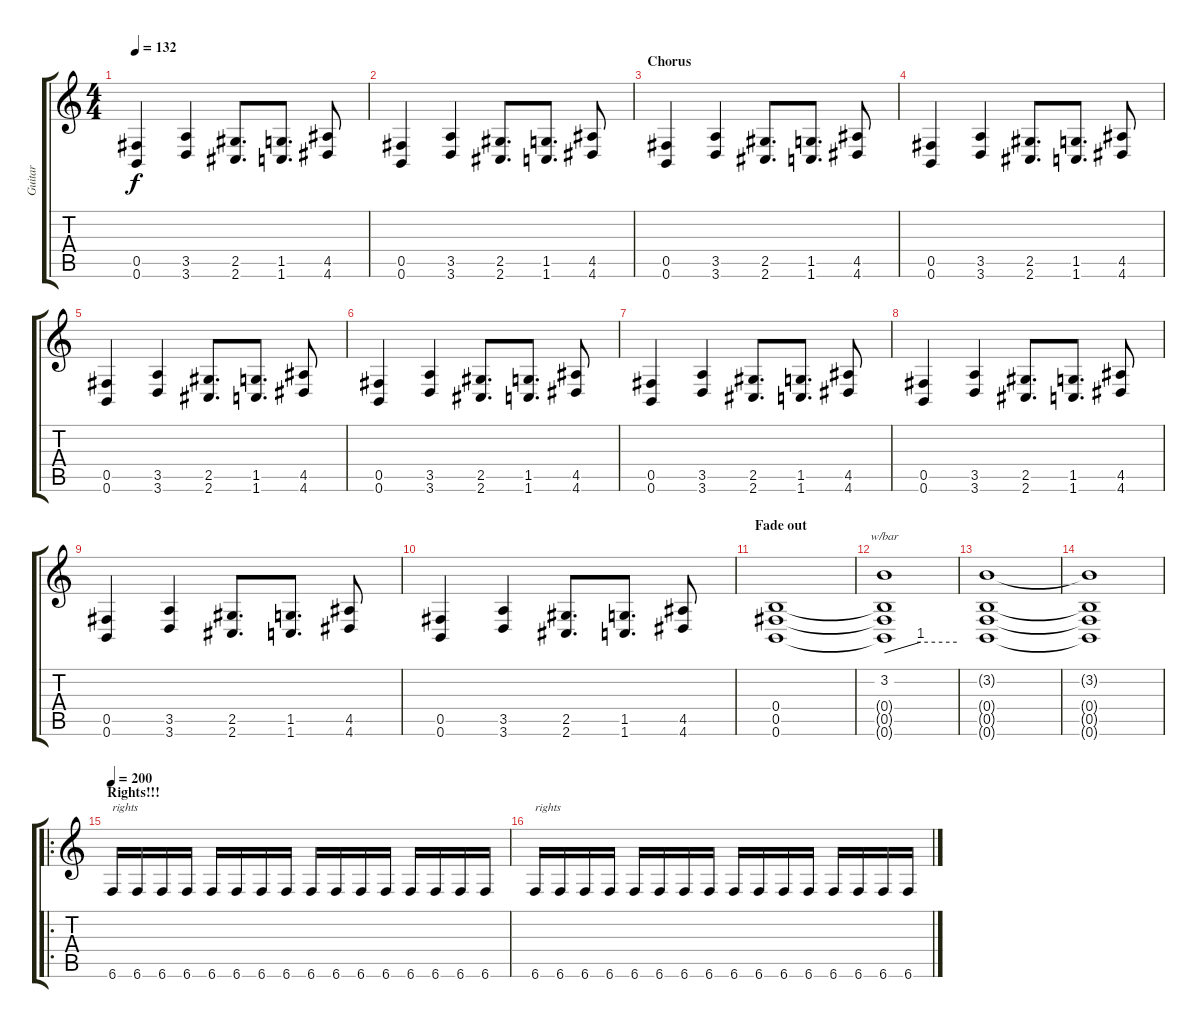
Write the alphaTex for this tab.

\track ("Guitar" "Guitar") {instrument distortionguitar}
\staff {score tabs}
\tuning (Db4 Ab3 E3 B2 Gb2 B1) {hide}
\ts (4 4)
\tempo 132
\clef g2
\ks c
(0.5 0.6).4{dy f} (3.5 3.6).4 (2.5 2.6).8{d} (1.5 1.6).8{d} (4.5 4.6).8 |
(0.5 0.6).4 (3.5 3.6).4 (2.5 2.6).8{d} (1.5 1.6).8{d} (4.5 4.6).8 |
\section ("" "Chorus")
(0.5 0.6).4 (3.5 3.6).4 (2.5 2.6).8{d} (1.5 1.6).8{d} (4.5 4.6).8 |
(0.5 0.6).4 (3.5 3.6).4 (2.5 2.6).8{d} (1.5 1.6).8{d} (4.5 4.6).8 |
(0.5 0.6).4 (3.5 3.6).4 (2.5 2.6).8{d} (1.5 1.6).8{d} (4.5 4.6).8 |
(0.5 0.6).4 (3.5 3.6).4 (2.5 2.6).8{d} (1.5 1.6).8{d} (4.5 4.6).8 |
(0.5 0.6).4 (3.5 3.6).4 (2.5 2.6).8{d} (1.5 1.6).8{d} (4.5 4.6).8 |
(0.5 0.6).4 (3.5 3.6).4 (2.5 2.6).8{d} (1.5 1.6).8{d} (4.5 4.6).8 |
(0.5 0.6).4 (3.5 3.6).4 (2.5 2.6).8{d} (1.5 1.6).8{d} (4.5 4.6).8 |
(0.5 0.6).4 (3.5 3.6).4 (2.5 2.6).8{d} (1.5 1.6).8{d} (4.5 4.6).8 |
\section ("" "Fade out")
(0.4 0.5 0.6).1 |
(3.2 0.4{t} 0.5{t} 0.6{t}).1{tbe (custom default 0 0 30 4 60 4)} |
(3.2{t} 0.4{t} 0.5{t} 0.6{t}).1 |
(3.2{t} 0.4{t} 0.5{t} 0.6{t}).1 |
\ro
\section ("" "Rights!!!")
\tempo 200
6.6.16{txt "rights"} 6.6.16 6.6.16 6.6.16 6.6.16 6.6.16 6.6.16 6.6.16 6.6.16 6.6.16 6.6.16 6.6.16 6.6.16 6.6.16 6.6.16 6.6.16 |
6.6.16{txt "rights"} 6.6.16 6.6.16 6.6.16 6.6.16 6.6.16 6.6.16 6.6.16 6.6.16 6.6.16 6.6.16 6.6.16 6.6.16 6.6.16 6.6.16 6.6.16
